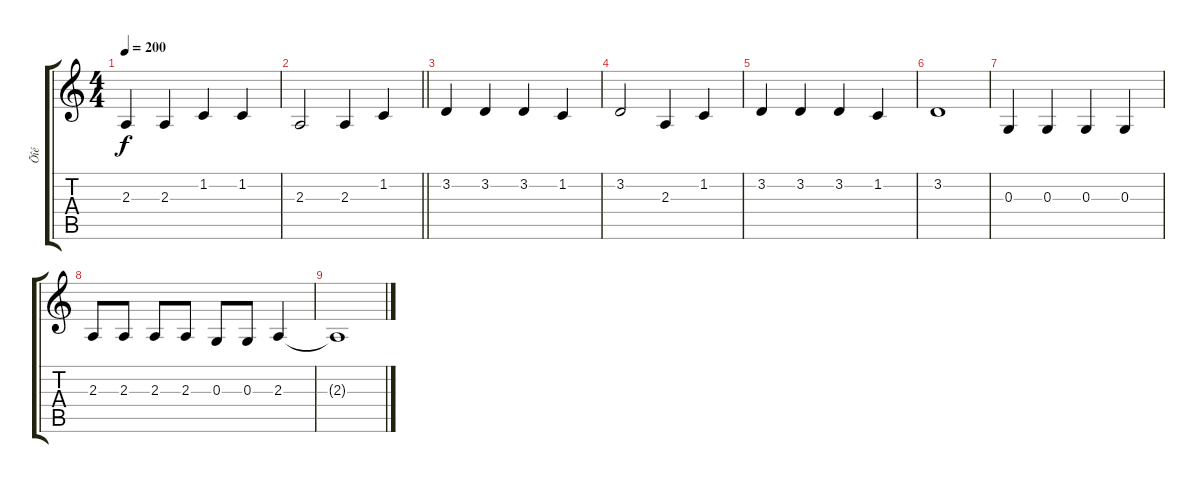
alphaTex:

\track ("Õîé" "Õîé") {instrument cello}
\staff {score tabs}
\tuning (E4 B3 G3 D3 A2 E2) {hide}
\ts (4 4)
\tempo 200
\clef g2
\ks c
2.3.4{dy f} 2.3.4 1.2.4 1.2.4 |
\barLineRight lightlight
2.3.2 2.3.4 1.2.4 |
3.2.4 3.2.4 3.2.4 1.2.4 |
3.2.2 2.3.4 1.2.4 |
3.2.4 3.2.4 3.2.4 1.2.4 |
3.2.1 |
0.3.4 0.3.4 0.3.4 0.3.4 |
2.3.8 2.3.8 2.3.8 2.3.8 0.3.8 0.3.8 2.3.4 |
2.3{t}.1
